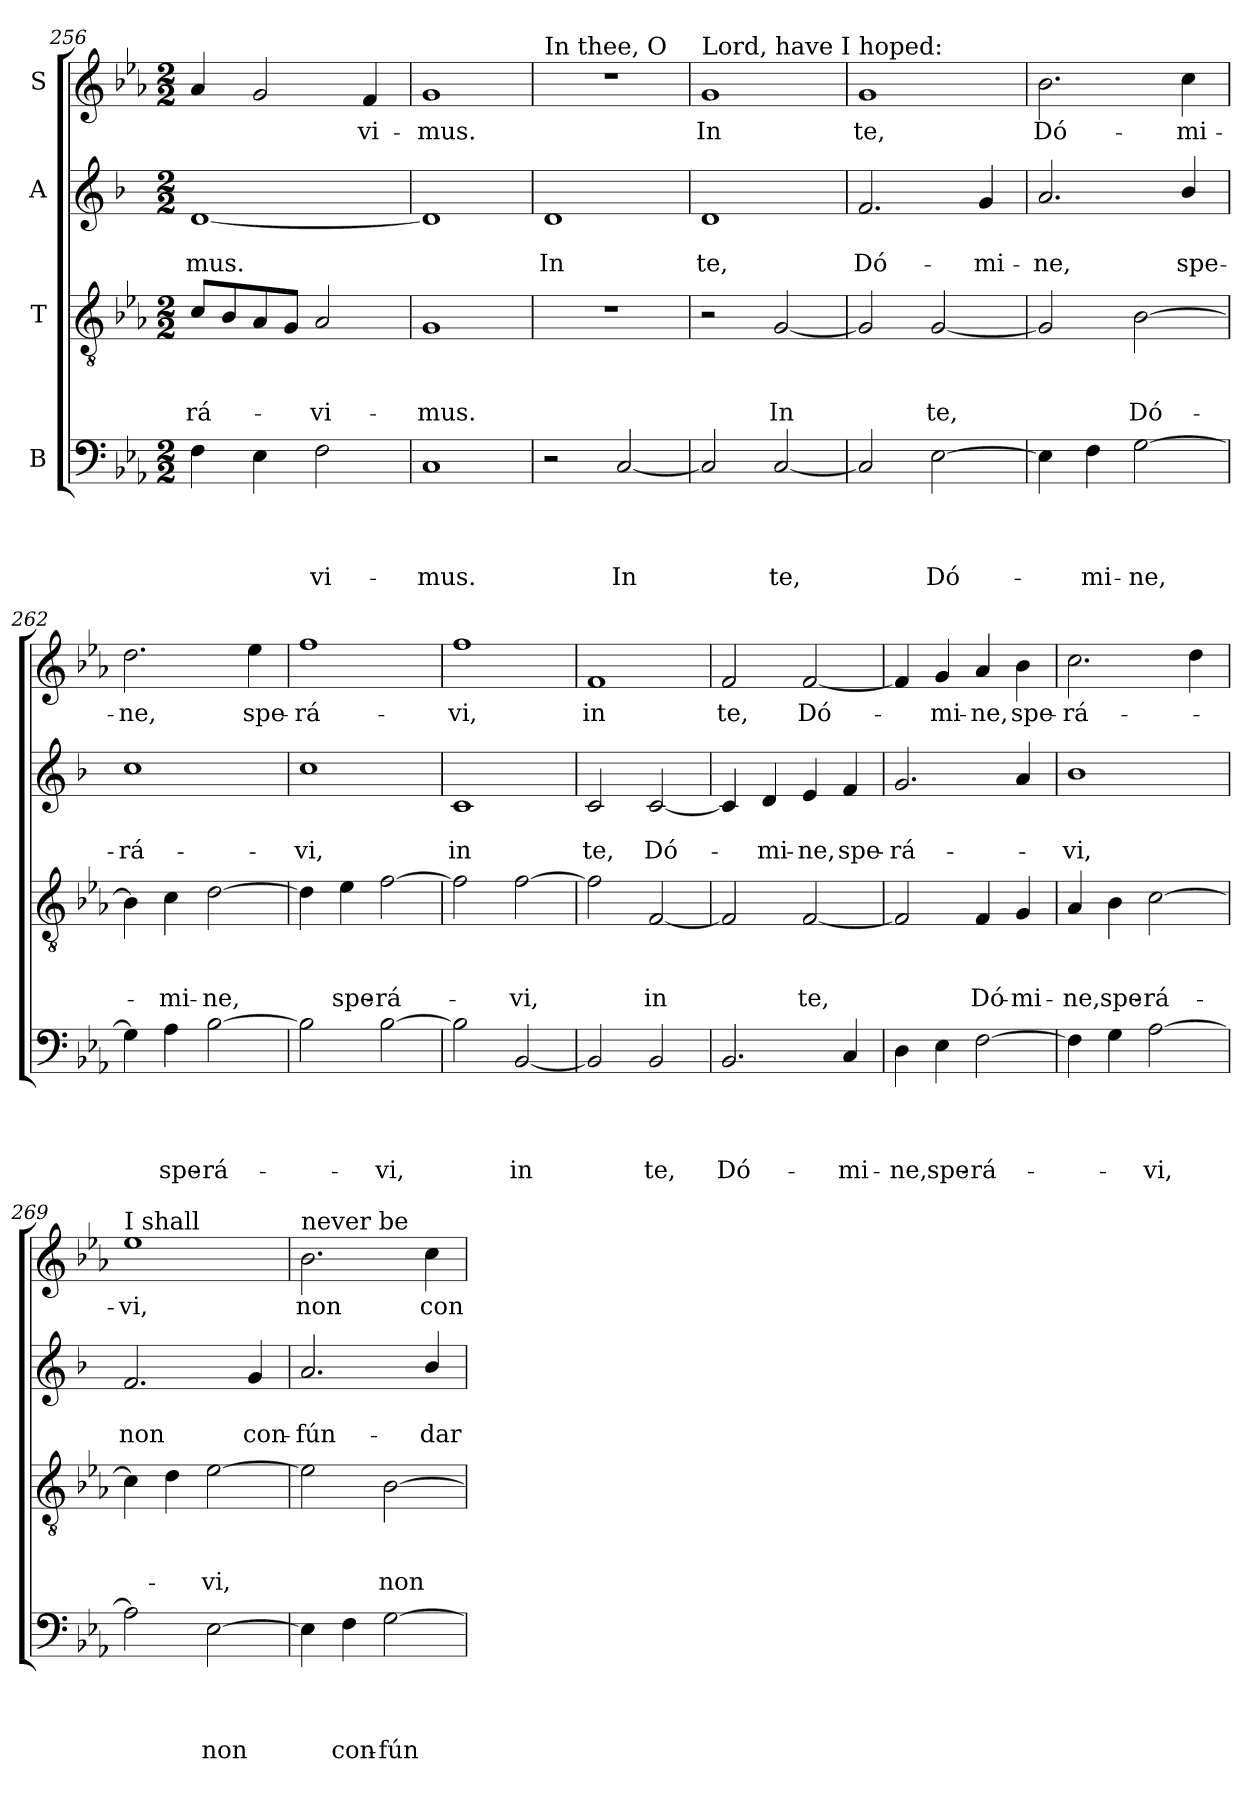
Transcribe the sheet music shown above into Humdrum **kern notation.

**kern	**text	**text	**text	**text	**kern	**text	**text	**text	**kern	**text	**text	**kern	**text
*part4	*part4	*part4	*part4	*part4	*part3	*part3	*part3	*part3	*part2	*part2	*part2	*part1	*part1
*staff4	*staff4	*staff4	*staff4	*staff4	*staff3	*staff3	*staff3	*staff3	*staff2	*staff2	*staff2	*staff1	*staff1
*I"B	*	*	*	*	*I"T	*	*	*	*I"A	*	*	*I"S	*
*clefF4	*	*	*	*	*clefGv2	*	*	*	*clefG2	*	*	*clefG2	*
*	*	*	*	*	*	*	*	*	*ITrd1c2	*	*	*	*
*k[b-e-a-]	*	*	*	*	*k[b-e-a-]	*	*	*	*k[b-e-a-]	*	*	*k[b-e-a-]	*
*E-:	*	*	*	*	*E-:	*	*	*	*E-:	*	*	*E-:	*
*M2/2	*	*	*	*	*M2/2	*	*	*	*M2/2	*	*	*M2/2	*
=256	=256	=256	=256	=256	=256	=256	=256	=256	=256	=256	=256	=256	=256
!	!	!	!	!	!	!	!	!LO:LY:b	!	!	!LO:LY:b	!	!
4F\	.	.	.	.	8c/L	.	.	-rá-	[1c	.	-mus.	4a-/	.
.	.	.	.	.	8B-/	.	.	.	.	.	.	.	.
4E-\	.	.	.	.	8A-/	.	.	.	.	.	.	2g/	.
.	.	.	.	.	8G/J	.	.	.	.	.	.	.	.
!	!	!	!	!LO:LY:b	!	!	!	!LO:LY:b	!	!	!	!	!
2F\	.	.	.	-vi-	2A-/	.	.	-vi-	.	.	.	.	.
!	!	!	!	!	!	!	!	!	!	!	!	!	!LO:LY:b
.	.	.	.	.	.	.	.	.	.	.	.	4f/	-vi-
=257	=257	=257	=257	=257	=257	=257	=257	=257	=257	=257	=257	=257	=257
!	!	!	!	!LO:LY:b	!	!	!	!LO:LY:b	!	!	!	!	!LO:LY:b
1C	.	.	.	-mus.	1G	.	.	-mus.	1c]	.	.	1g	-mus.
=258	=258	=258	=258	=258	=258	=258	=258	=258	=258	=258	=258	=258	=258
!	!	!	!	!	!	!	!	!	!	!	!	!LO:TX:a:t=In thee, O	!
!	!	!	!	!	!	!	!	!	!	!	!LO:LY:b	!	!
2r	.	.	.	.	1r	.	.	.	1c	.	In	1r	.
!	!	!	!	!LO:LY:b	!	!	!	!	!	!	!	!	!
[2C/	.	.	.	In	.	.	.	.	.	.	.	.	.
=259	=259	=259	=259	=259	=259	=259	=259	=259	=259	=259	=259	=259	=259
!	!	!	!	!	!	!	!	!	!	!	!	!LO:TX:a:t=Lord, have I	!
!	!	!	!	!	!	!	!	!	!	!	!LO:LY:b	!	!LO:LY:b
2C/]	.	.	.	.	2r	.	.	.	1c	.	te,	1g	In
!	!	!	!	!LO:LY:b	!	!	!	!LO:LY:b	!	!	!	!	!
[2C/	.	.	.	te,	[2G/	.	.	In	.	.	.	.	.
=260	=260	=260	=260	=260	=260	=260	=260	=260	=260	=260	=260	=260	=260
!	!	!	!	!	!	!	!	!	!	!	!	!LO:TX:a:t=hoped&colon;	!
!	!	!	!	!	!	!	!	!	!	!	!LO:LY:b	!	!LO:LY:b
2C/]	.	.	.	.	2G/]	.	.	.	2.e-/	.	Dó-	1g	te,
!	!	!	!	!LO:LY:b	!	!	!	!LO:LY:b	!	!	!	!	!
[2E-\	.	.	.	Dó-	[2G/	.	.	te,	.	.	.	.	.
!	!	!	!	!	!	!	!	!	!	!	!LO:LY:b	!	!
.	.	.	.	.	.	.	.	.	4f/	.	-mi-	.	.
!!LO:PB:g=z
=261	=261	=261	=261	=261	=261	=261	=261	=261	=261	=261	=261	=261	=261
!	!	!	!	!	!	!	!	!	!	!	!LO:LY:b	!	!LO:LY:b
4E-\]	.	.	.	.	2G/]	.	.	.	2.g/	.	-ne,	2.b-\	Dó-
!	!	!	!	!LO:LY:b	!	!	!	!	!	!	!	!	!
4F\	.	.	.	-mi-	.	.	.	.	.	.	.	.	.
!	!	!	!	!LO:LY:b	!	!	!	!LO:LY:b	!	!	!	!	!
[2G\	.	.	.	-ne,	[2B-\	.	.	Dó-	.	.	.	.	.
!	!	!	!	!	!	!	!	!	!	!	!LO:LY:b	!	!LO:LY:b
.	.	.	.	.	.	.	.	.	4a-/	.	spe-	4cc\	-mi-
=262	=262	=262	=262	=262	=262	=262	=262	=262	=262	=262	=262	=262	=262
!	!	!	!	!	!	!	!	!	!	!	!LO:LY:b	!	!LO:LY:b
4G\]	.	.	.	.	4B-\]	.	.	.	1b-	.	-rá-	2.dd\	-ne,
!	!	!	!	!LO:LY:b	!	!	!	!LO:LY:b	!	!	!	!	!
4A-\	.	.	.	spe-	4c\	.	.	-mi-	.	.	.	.	.
!	!	!	!	!LO:LY:b	!	!	!	!LO:LY:b	!	!	!	!	!
[2B-\	.	.	.	-rá-	[2d\	.	.	-ne,	.	.	.	.	.
!	!	!	!	!	!	!	!	!	!	!	!	!	!LO:LY:b
.	.	.	.	.	.	.	.	.	.	.	.	4ee-\	spe-
=263	=263	=263	=263	=263	=263	=263	=263	=263	=263	=263	=263	=263	=263
!	!	!	!	!	!	!	!	!	!	!	!LO:LY:b	!	!LO:LY:b
2B-\]	.	.	.	.	4d\]	.	.	.	1b-	.	-vi,	1ff	-rá-
!	!	!	!	!	!	!	!	!LO:LY:b	!	!	!	!	!
.	.	.	.	.	4e-\	.	.	spe-	.	.	.	.	.
!	!	!	!	!LO:LY:b	!	!	!	!LO:LY:b	!	!	!	!	!
[2B-\	.	.	.	-vi,	[2f\	.	.	-rá-	.	.	.	.	.
=264	=264	=264	=264	=264	=264	=264	=264	=264	=264	=264	=264	=264	=264
!	!	!	!	!	!	!	!	!	!	!	!LO:LY:b	!	!LO:LY:b
2B-\]	.	.	.	.	2f\]	.	.	.	1B-	.	in	1ff	-vi,
!	!	!	!	!LO:LY:b	!	!	!	!LO:LY:b	!	!	!	!	!
[2BB-/	.	.	.	in	[2f\	.	.	-vi,	.	.	.	.	.
=265	=265	=265	=265	=265	=265	=265	=265	=265	=265	=265	=265	=265	=265
!	!	!	!	!	!	!	!	!	!	!	!LO:LY:b	!	!LO:LY:b
2BB-/]	.	.	.	.	2f\]	.	.	.	2B-/	.	te,	1f	in
!	!	!	!	!LO:LY:b	!	!	!	!LO:LY:b	!	!	!LO:LY:b	!	!
2BB-/	.	.	.	te,	[2F/	.	.	in	[2B-/	.	Dó-	.	.
=266	=266	=266	=266	=266	=266	=266	=266	=266	=266	=266	=266	=266	=266
!	!	!	!	!LO:LY:b	!	!	!	!	!	!	!	!	!LO:LY:b
2.BB-/	.	.	.	Dó-	2F/]	.	.	.	4B-/]	.	.	2f/	te,
!	!	!	!	!	!	!	!	!	!	!	!LO:LY:b	!	!
.	.	.	.	.	.	.	.	.	4c/	.	-mi-	.	.
!	!	!	!	!	!	!	!	!LO:LY:b	!	!	!LO:LY:b	!	!LO:LY:b
.	.	.	.	.	[2F/	.	.	te,	4d/	.	-ne,	[2f/	Dó-
!	!	!	!	!LO:LY:b	!	!	!	!	!	!	!LO:LY:b	!	!
4C/	.	.	.	-mi-	.	.	.	.	4e-/	.	spe-	.	.
!!LO:LB:g=z
=267	=267	=267	=267	=267	=267	=267	=267	=267	=267	=267	=267	=267	=267
!	!	!	!	!LO:LY:b	!	!	!	!	!	!	!LO:LY:b	!	!
4D\	.	.	.	-ne,	2F/]	.	.	.	2.f/	.	-rá-	4f/]	.
!	!	!	!	!LO:LY:b	!	!	!	!	!	!	!	!	!LO:LY:b
4E-\	.	.	.	spe-	.	.	.	.	.	.	.	4g/	-mi-
!	!	!	!	!LO:LY:b	!	!	!	!LO:LY:b	!	!	!	!	!LO:LY:b
[2F\	.	.	.	-rá-	4F/	.	.	Dó-	.	.	.	4a-/	-ne,
!	!	!	!	!	!	!	!	!LO:LY:b	!	!	!	!	!LO:LY:b
.	.	.	.	.	4G/	.	.	-mi-	4g/	.	.	4b-\	spe-
=268	=268	=268	=268	=268	=268	=268	=268	=268	=268	=268	=268	=268	=268
!	!	!	!	!	!	!	!	!LO:LY:b	!	!	!LO:LY:b	!	!LO:LY:b
4F\]	.	.	.	.	4A-/	.	.	-ne,	1a-	.	-vi,	2.cc\	-rá-
!	!	!	!	!	!	!	!	!LO:LY:b	!	!	!	!	!
4G\	.	.	.	.	4B-\	.	.	spe-	.	.	.	.	.
!	!	!	!	!LO:LY:b	!	!	!	!LO:LY:b	!	!	!	!	!
[2A-\	.	.	.	-vi,	[2c\	.	.	-rá-	.	.	.	.	.
.	.	.	.	.	.	.	.	.	.	.	.	4dd\	.
=269	=269	=269	=269	=269	=269	=269	=269	=269	=269	=269	=269	=269	=269
!	!	!	!	!	!	!	!	!	!	!	!	!LO:TX:a:t=I shall	!
!	!	!	!	!	!	!	!	!	!	!	!LO:LY:b	!	!LO:LY:b
2A-\]	.	.	.	.	4c\]	.	.	.	2.e-/	.	non	1ee-	-vi,
.	.	.	.	.	4d\	.	.	.	.	.	.	.	.
!	!	!	!	!LO:LY:b	!	!	!	!LO:LY:b	!	!	!	!	!
[2E-\	.	.	.	non	[2e-\	.	.	-vi,	.	.	.	.	.
!	!	!	!	!	!	!	!	!	!	!	!LO:LY:b	!	!
.	.	.	.	.	.	.	.	.	4f/	.	con-	.	.
=270	=270	=270	=270	=270	=270	=270	=270	=270	=270	=270	=270	=270	=270
!	!	!	!	!	!	!	!	!	!	!	!	!LO:TX:a:t=never be	!
!	!	!	!	!	!	!	!	!	!	!	!LO:LY:b	!	!LO:LY:b
4E-\]	.	.	.	.	2e-\]	.	.	.	2.g/	.	-fún-	2.b-\	non
!	!	!	!	!LO:LY:b	!	!	!	!	!	!	!	!	!
4F\	.	.	.	con-	.	.	.	.	.	.	.	.	.
!	!	!	!	!LO:LY:b	!	!	!	!LO:LY:b	!	!	!	!	!
[2G\	.	.	.	-fún-	[2B-\	.	.	non	.	.	.	.	.
!	!	!	!	!	!	!	!	!	!	!	!LO:LY:b	!	!LO:LY:b
.	.	.	.	.	.	.	.	.	4a-/	.	-dar	4cc\	con-
=	=	=	=	=	=	=	=	=	=	=	=	=	=
*-	*-	*-	*-	*-	*-	*-	*-	*-	*-	*-	*-	*-	*-
